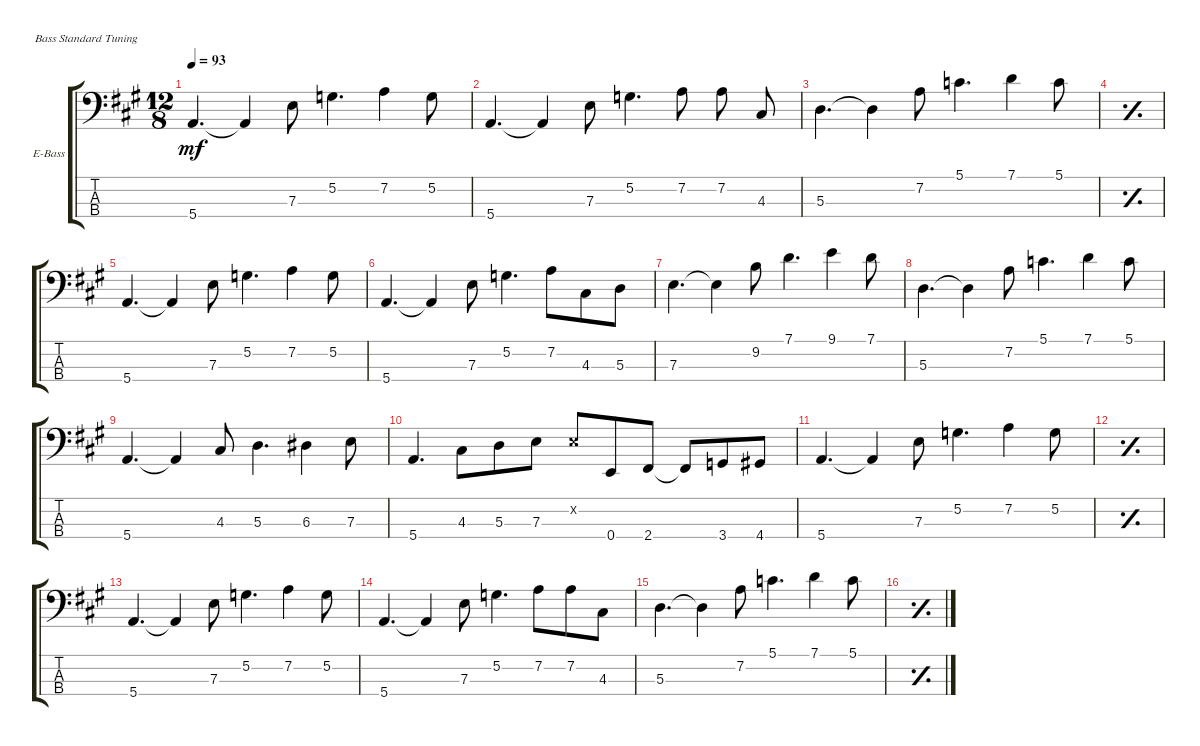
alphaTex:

\defaultSystemsLayout 4
\bracketExtendMode groupsimilarinstruments
\firstSystemTrackNameOrientation horizontal
\otherSystemsTrackNameOrientation horizontal
\track ("Electric Bass" "E-Bass") {instrument electricbassfinger}
\staff {score tabs}
\tuning (G2 D2 A1 E1)
\ts (12 8)
\tempo 93
\clef f4
\ks a
5.4.4{d dy mf} 5.4{t}.4 7.3.8 5.2.4{d} 7.2.4 5.2.8 |
5.4.4{d} 5.4{t}.4 7.3.8 5.2.4{d} 7.2.8{beam split} 7.2.8{beam split} 4.3.8 |
5.3.4{d} 5.3{t}.4 7.2.8 5.1.4{d} 7.1.4 5.1.8 |
\simile simple
|
\simile none
5.4.4{d} 5.4{t}.4 7.3.8 5.2.4{d} 7.2.4 5.2.8 |
5.4.4{d} 5.4{t}.4 7.3.8 5.2.4{d} 7.2.8 4.3.8 5.3.8 |
7.3.4{d} 7.3{t}.4 9.2.8 7.1.4{d} 9.1.4 7.1.8 |
5.3.4{d} 5.3{t}.4 7.2.8 5.1.4{d} 7.1.4 5.1.8 |
5.4.4{d} 5.4{t}.4 4.3.8 5.3.4{d} 6.3.4 7.3.8 |
5.4.4{d} 4.3.8 5.3.8 7.3.8 2.2{x}.8 0.4.8 2.4.8 2.4{t}.8 3.4.8 4.4.8 |
5.4.4{d} 5.4{t}.4 7.3.8 5.2.4{d} 7.2.4 5.2.8 |
\simile simple
|
\simile none
5.4.4{d} 5.4{t}.4 7.3.8 5.2.4{d} 7.2.4 5.2.8 |
5.4.4{d} 5.4{t}.4 7.3.8 5.2.4{d} 7.2.8 7.2.8 4.3.8 |
5.3.4{d} 5.3{t}.4 7.2.8 5.1.4{d} 7.1.4 5.1.8 |
\simile simple
